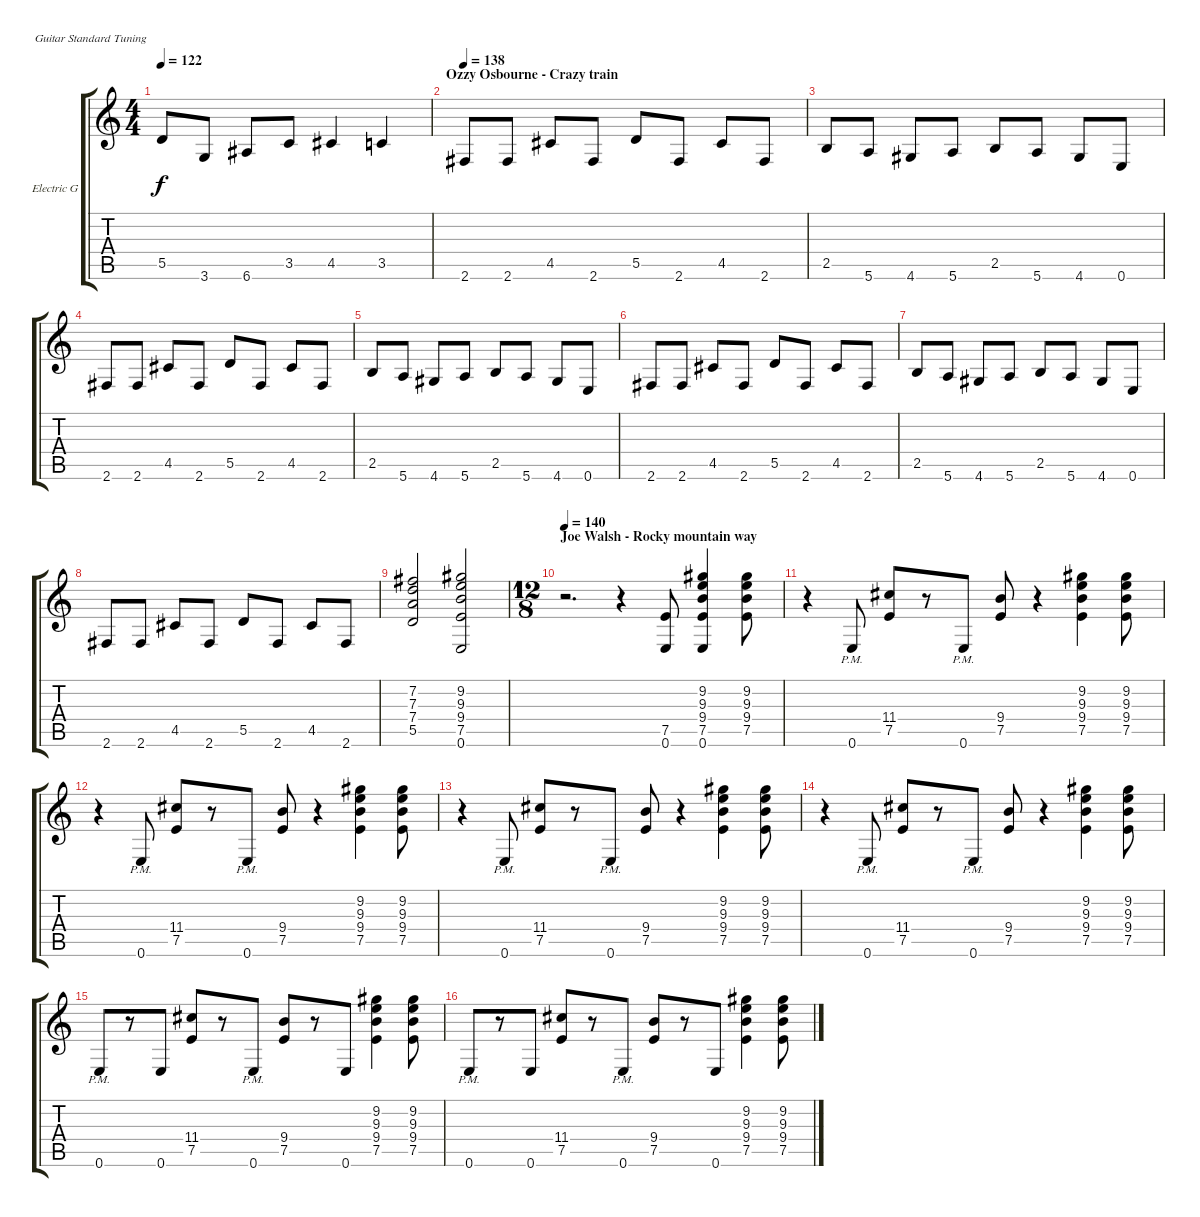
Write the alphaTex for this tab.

\defaultSystemsLayout 4
\bracketExtendMode groupsimilarinstruments
\firstSystemTrackNameOrientation horizontal
\otherSystemsTrackNameOrientation horizontal
\track ("Electric Guitar" "Electric G") {instrument electricguitarclean}
\staff {score tabs}
\tuning (E4 B3 G3 D3 A2 E2)
\ts (4 4)
\tempo 122
\clef g2
\ks c
5.5.8{dy f} 3.6.8 6.6.8 3.5.8 4.5.4 3.5.4 |
\section ("" "Ozzy Osbourne - Crazy train")
\tempo 138
2.6.8 2.6.8 4.5.8 2.6.8 5.5.8 2.6.8 4.5.8 2.6.8 |
2.5.8 5.6.8 4.6.8 5.6.8 2.5.8 5.6.8 4.6.8 0.6.8 |
2.6.8 2.6.8 4.5.8 2.6.8 5.5.8 2.6.8 4.5.8 2.6.8 |
2.5.8 5.6.8 4.6.8 5.6.8 2.5.8 5.6.8 4.6.8 0.6.8 |
2.6.8 2.6.8 4.5.8 2.6.8 5.5.8 2.6.8 4.5.8 2.6.8 |
2.5.8 5.6.8 4.6.8 5.6.8 2.5.8 5.6.8 4.6.8 0.6.8 |
2.6.8 2.6.8 4.5.8 2.6.8 5.5.8 2.6.8 4.5.8 2.6.8 |
(7.2 7.3 7.4 5.5).2 (9.2 9.3 9.4 7.5 0.6).2 |
\ts (12 8)
\section ("" "Joe Walsh - Rocky mountain way")
\tempo 140
r.2{d} r.4 (7.5 0.6).8 (9.2 9.3 9.4 7.5 0.6).4 (9.2 9.3 9.4 7.5).8 |
r.4 0.6{pm}.8 (11.4 7.5).8 r.8 0.6{pm}.8 (9.4 7.5).8 r.4 (9.2 9.3 9.4 7.5).4 (9.2 9.3 9.4 7.5).8 |
r.4 0.6{pm}.8 (11.4 7.5).8 r.8 0.6{pm}.8 (9.4 7.5).8 r.4 (9.2 9.3 9.4 7.5).4 (9.2 9.3 9.4 7.5).8 |
r.4 0.6{pm}.8 (11.4 7.5).8 r.8 0.6{pm}.8 (9.4 7.5).8 r.4 (9.2 9.3 9.4 7.5).4 (9.2 9.3 9.4 7.5).8 |
r.4 0.6{pm}.8 (11.4 7.5).8 r.8 0.6{pm}.8 (9.4 7.5).8 r.4 (9.2 9.3 9.4 7.5).4 (9.2 9.3 9.4 7.5).8 |
0.6{pm}.8 r.8 0.6.8 (11.4 7.5).8 r.8 0.6{pm}.8 (9.4 7.5).8 r.8 0.6.8 (9.2 9.3 9.4 7.5).4 (9.2 9.3 9.4 7.5).8 |
0.6{pm}.8 r.8 0.6.8 (11.4 7.5).8 r.8 0.6{pm}.8 (9.4 7.5).8 r.8 0.6.8 (9.2 9.3 9.4 7.5).4 (9.2 9.3 9.4 7.5).8
